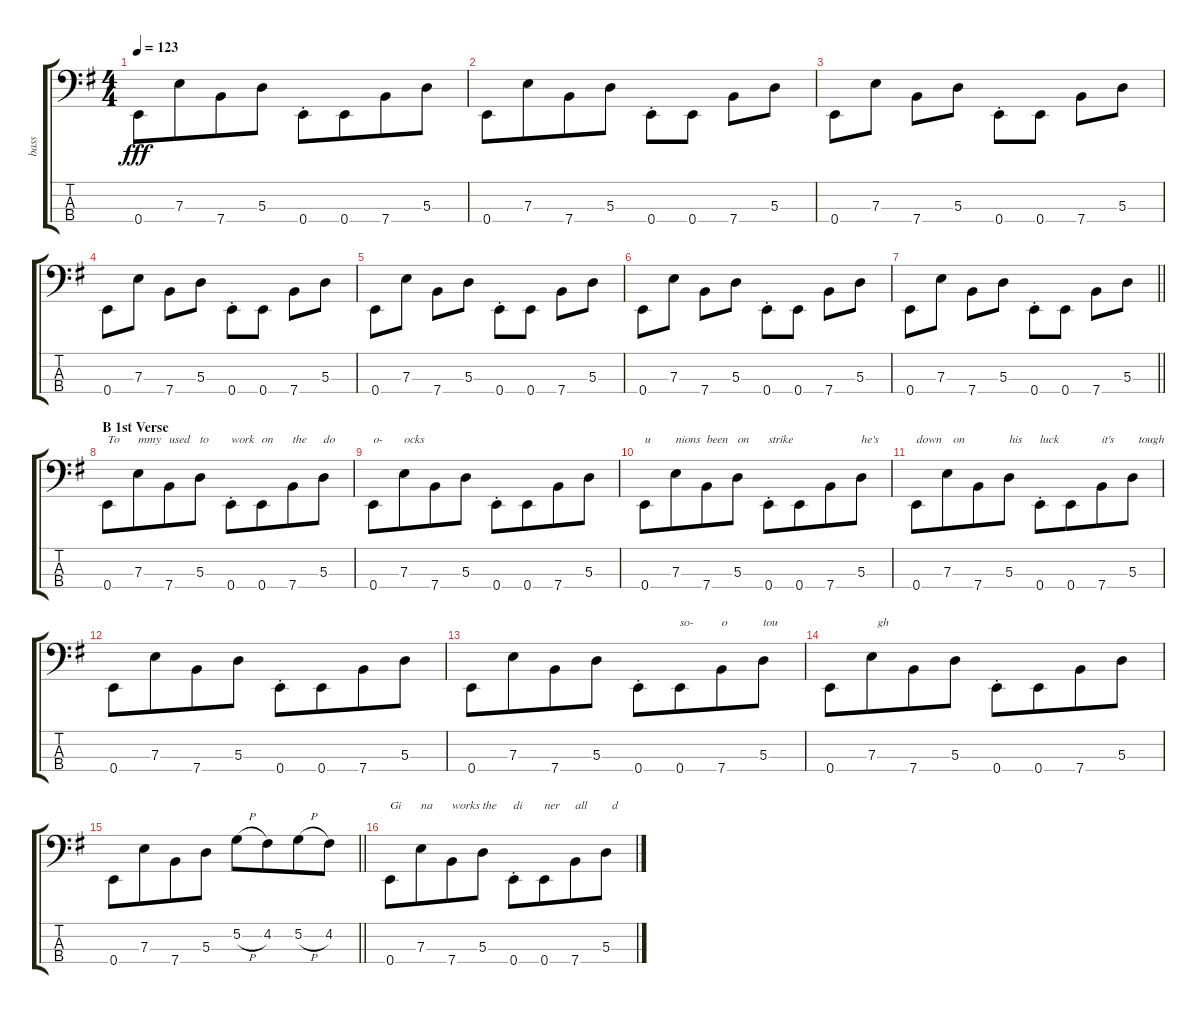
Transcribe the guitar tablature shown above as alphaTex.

\track ("bass" "bass") {instrument electricbasspick}
\staff {score tabs}
\tuning (G2 D2 A1 E1) {hide}
\ts (4 4)
\tempo 123
\clef f4
\ks g
0.4.8{dy fff beam Down} 7.3.8{beam Down beam merge} 7.4.8{beam Down} 5.3.8{beam Down} 0.4{st}.8{beam Down} 0.4.8{beam Down beam merge} 7.4.8{beam Down} 5.3.8{beam Down} |
0.4.8{beam Down} 7.3.8{beam Down beam merge} 7.4.8{beam Down} 5.3.8{beam Down} 0.4{st}.8{beam Down} 0.4.8{beam Down} 7.4.8{beam Down} 5.3.8{beam Down} |
0.4.8{beam Down} 7.3.8{beam Down} 7.4.8{beam Down} 5.3.8{beam Down} 0.4{st}.8{beam Down} 0.4.8{beam Down} 7.4.8{beam Down} 5.3.8{beam Down} |
0.4.8{beam Down} 7.3.8{beam Down} 7.4.8{beam Down} 5.3.8{beam Down} 0.4{st}.8{beam Down} 0.4.8{beam Down} 7.4.8{beam Down} 5.3.8{beam Down} |
0.4.8{beam Down} 7.3.8{beam Down} 7.4.8{beam Down} 5.3.8{beam Down} 0.4{st}.8{beam Down} 0.4.8{beam Down} 7.4.8{beam Down} 5.3.8{beam Down} |
0.4.8{beam Down} 7.3.8{beam Down} 7.4.8{beam Down} 5.3.8{beam Down} 0.4{st}.8{beam Down} 0.4.8{beam Down} 7.4.8{beam Down} 5.3.8{beam Down} |
\barLineRight lightlight
0.4.8{beam Down} 7.3.8{beam Down} 7.4.8{beam Down} 5.3.8{beam Down} 0.4{st}.8{beam Down} 0.4.8{beam Down} 7.4.8{beam Down} 5.3.8{beam Down} |
\section ("" "B 1st Verse")
0.4.8{txt "To" beam Down} 7.3.8{txt "mmy" beam Down beam merge} 7.4.8{txt "used" beam Down} 5.3.8{txt "to" beam Down} 0.4{st}.8{txt "work" beam Down} 0.4.8{txt "on" beam Down beam merge} 7.4.8{txt "the" beam Down} 5.3.8{txt "do" beam Down} |
0.4.8{txt "o-" beam Down} 7.3.8{txt "ocks" beam Down beam merge} 7.4.8{beam Down} 5.3.8{beam Down} 0.4{st}.8{beam Down} 0.4.8{beam Down beam merge} 7.4.8{beam Down} 5.3.8{beam Down} |
0.4.8{txt "u" beam Down} 7.3.8{txt "nions" beam Down beam merge} 7.4.8{txt "been" beam Down} 5.3.8{txt "on" beam Down} 0.4{st}.8{txt "strike" beam Down} 0.4.8{beam Down beam merge} 7.4.8{beam Down} 5.3.8{txt "he's" beam Down} |
0.4.8{txt "down" beam Down} 7.3.8{txt "  on" beam Down beam merge} 7.4.8{beam Down} 5.3.8{txt "his" beam Down} 0.4{st}.8{txt "luck" beam Down} 0.4.8{beam Down beam merge} 7.4.8{txt "it's" beam Down} 5.3.8{txt "  tough" beam Down} |
0.4.8{beam Down} 7.3.8{beam Down beam merge} 7.4.8{beam Down} 5.3.8{beam Down} 0.4{st}.8{beam Down} 0.4.8{beam Down beam merge} 7.4.8{beam Down} 5.3.8{beam Down} |
0.4.8{beam Down} 7.3.8{beam Down beam merge} 7.4.8{beam Down} 5.3.8{beam Down} 0.4{st}.8{beam Down} 0.4.8{txt "so-" beam Down beam merge} 7.4.8{txt "o" beam Down} 5.3.8{txt "tou" beam Down} |
0.4.8{beam Down} 7.3.8{txt "  gh" beam Down beam merge} 7.4.8{beam Down} 5.3.8{beam Down} 0.4{st}.8{beam Down} 0.4.8{beam Down beam merge} 7.4.8{beam Down} 5.3.8{beam Down} |
\barLineRight lightlight
0.4.8{beam Down} 7.3.8{beam Down beam merge} 7.4.8{beam Down} 5.3.8{beam Down} 5.2{h}.8 4.2.8{beam merge} 5.2{h}.8 4.2.8 |
0.4.8{txt "Gi" beam Down} 7.3.8{txt "na" beam Down beam merge} 7.4.8{txt "works" beam Down} 5.3.8{txt "the" beam Down} 0.4{st}.8{txt "di" beam Down} 0.4.8{txt "ner" beam Down beam merge} 7.4.8{txt "all" beam Down} 5.3.8{txt "  d" beam Down}
